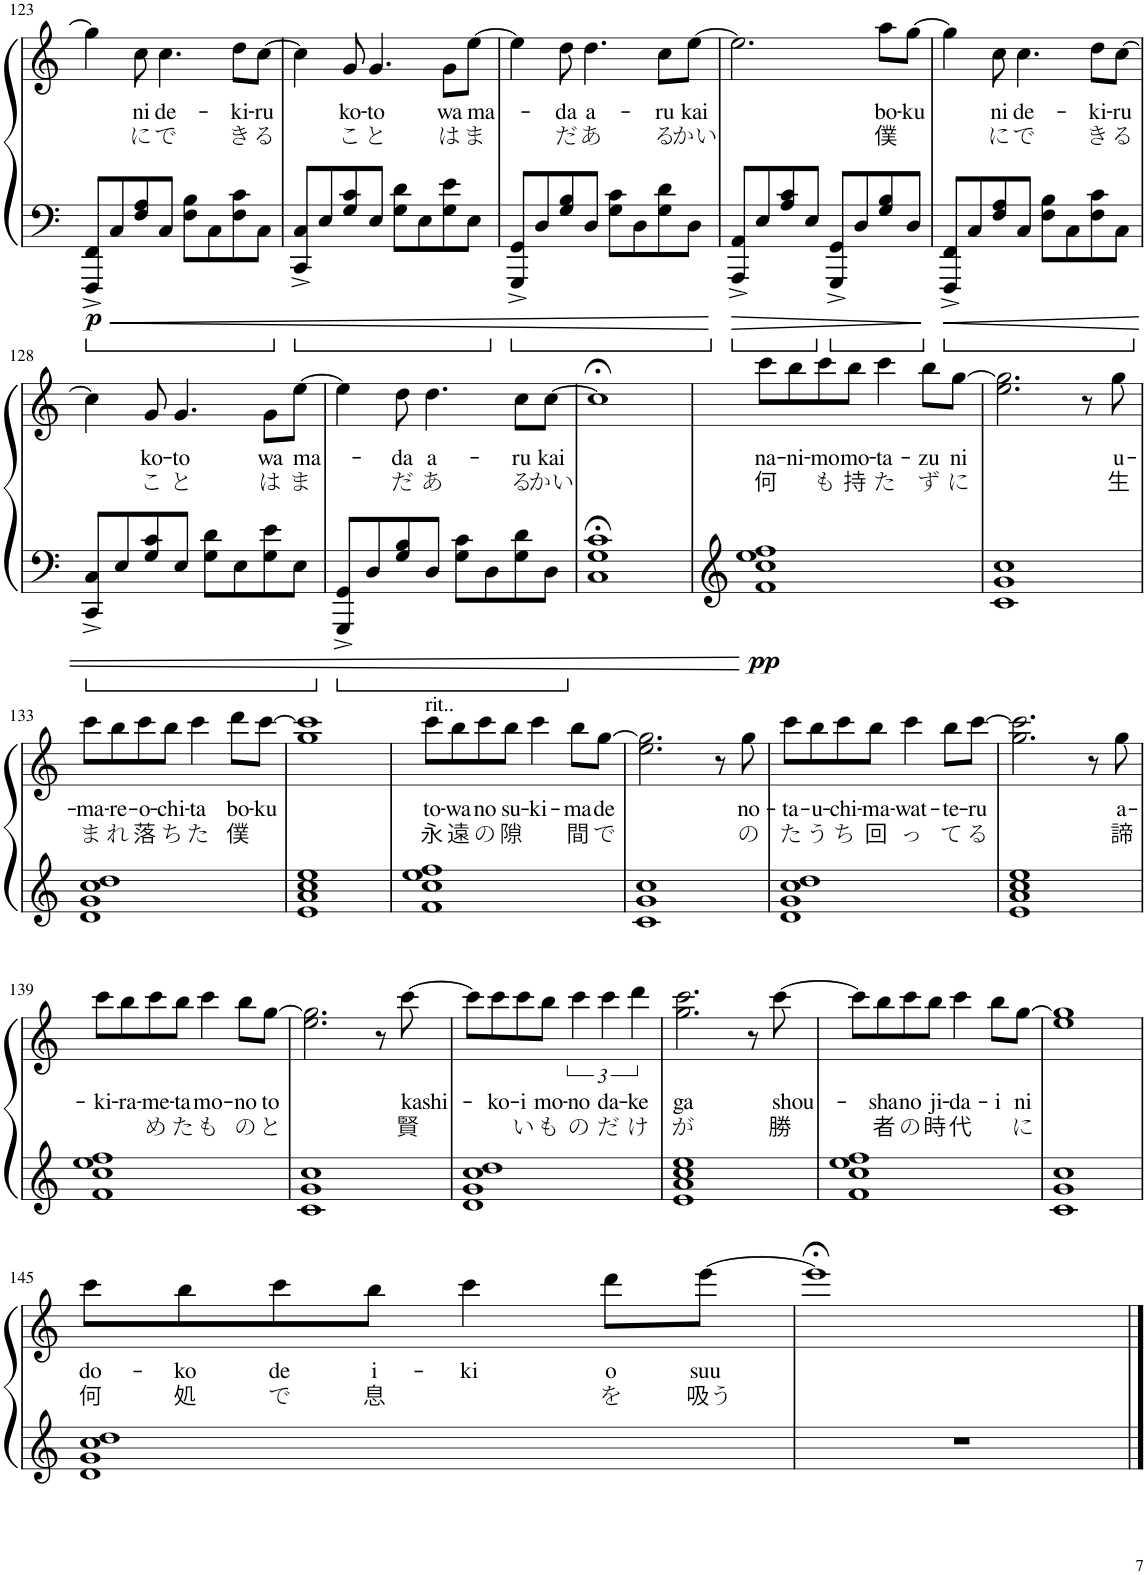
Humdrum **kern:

**kern	**kern	**text	**text	**dynam
*part1	*part1	*part1	*part1	*part1
*staff2	*staff1	*staff1	*staff1	*staff1/2
*I"Piano	*	*	*	*
*I'Pno.	*	*	*	*
!!LO:PB:g=z
*clefF4	*clefG2	*	*	*
*k[]	*k[]	*	*	*
*M4/4	*M4/4	*	*	*
=123	=123	=123	=123	=123
!	!	!	!	!LO:DY:b=2
8FFF/^ 8FF/^L	4gg\]	.	.	p
8C/	.	.	.	.
!	!	!LO:LY:b	!LO:LY:b	!
8F/ 8A/	8cc^\	ni	に	.
!	!	!LO:LY:b	!LO:LY:b	!
8C/J	4.cc^\	de-	で	.
8F\ 8B\L	.	.	.	.
8C\	.	.	.	.
!	!	!LO:LY:b	!LO:LY:b	!
8F\ 8c\	8dd^\L	-ki-	き	.
!	!	!LO:LY:b	!LO:LY:b	!
8C\J	[8cc^\J	-ru	る	.
=124	=124	=124	=124	=124
8CC/^ 8C/^L	4cc\]	.	.	.
8E/	.	.	.	.
!	!	!LO:LY:b	!LO:LY:b	!
8G/ 8c/	8g^/	ko-	こ	.
!	!	!LO:LY:b	!LO:LY:b	!
8E/J	4.g^/	-to	と	.
8G\ 8d\L	.	.	.	.
8E\	.	.	.	.
!	!	!LO:LY:b	!LO:LY:b	!
8G\ 8e\	8g^\L	wa	は	.
!	!	!LO:LY:b	!LO:LY:b	!
8E\J	[8ee^\J	ma-	ま	.
=125	=125	=125	=125	=125
8GGG/^ 8GG/^L	4ee\]	.	.	.
8D/	.	.	.	.
!	!	!LO:LY:b	!LO:LY:b	!
8G/ 8B/	8dd^\	-da	だ	.
!	!	!LO:LY:b	!LO:LY:b	!
8D/J	4.dd^\	a-	あ	.
8G\ 8c\L	.	.	.	.
8D\	.	.	.	.
!	!	!LO:LY:b	!LO:LY:b	!
8G\ 8d\	8cc^\L	-ru	る	.
!	!	!LO:LY:b	!LO:LY:b	!
8D\J	[8ee^\J	kai	かい	.
=126	=126	=126	=126	=126
8AAA/^ 8AA/^L	2.ee\]	.	.	.
8E/	.	.	.	.
8A/ 8c/	.	.	.	.
8E/J	.	.	.	.
8GGG/^ 8GG/^L	.	.	.	.
8D/	.	.	.	.
!	!	!LO:LY:b	!LO:LY:b	!
8G/ 8B/	8aa\L	bo-	僕	.
!	!	!LO:LY:b	!	!
8D/J	[8gg\J	-ku	.	.
=127	=127	=127	=127	=127
8FFF/^ 8FF/^L	4gg\]	.	.	.
8C/	.	.	.	.
!	!	!LO:LY:b	!LO:LY:b	!
8F/ 8A/	8cc\	ni	に	.
!	!	!LO:LY:b	!LO:LY:b	!
8C/J	4.cc\	de-	で	.
8F\ 8B\L	.	.	.	.
8C\	.	.	.	.
!	!	!LO:LY:b	!LO:LY:b	!
8F\ 8c\	8dd\L	-ki-	き	.
!	!	!LO:LY:b	!LO:LY:b	!
8C\J	[8cc\J	-ru	る	.
!!LO:LB:g=z
=128	=128	=128	=128	=128
8CC/^ 8C/^L	4cc\]	.	.	.
8E/	.	.	.	.
!	!	!LO:LY:b	!LO:LY:b	!
8G/ 8c/	8g/	ko-	こ	.
!	!	!LO:LY:b	!LO:LY:b	!
8E/J	4.g/	-to	と	.
8G\ 8d\L	.	.	.	.
8E\	.	.	.	.
!	!	!LO:LY:b	!LO:LY:b	!
8G\ 8e\	8g\L	wa	は	.
!	!	!LO:LY:b	!LO:LY:b	!
8E\J	[8ee\J	ma-	ま	.
=129	=129	=129	=129	=129
8GGG/^ 8GG/^L	4ee\]	.	.	.
8D/	.	.	.	.
!	!	!LO:LY:b	!LO:LY:b	!
8G/ 8B/	8dd\	-da	だ	.
!	!	!LO:LY:b	!LO:LY:b	!
8D/J	4.dd\	a-	あ	.
8G\ 8c\L	.	.	.	.
8D\	.	.	.	.
!	!	!LO:LY:b	!LO:LY:b	!
8G\ 8d\	8cc\L	-ru	る	.
!	!	!LO:LY:b	!LO:LY:b	!
8D\J	[8cc\J	kai	かい	.
=130	=130	=130	=130	=130
1C;< 1G;< 1c;<	1cc;<]	.	.	.
=131	=131	=131	=131	=131
!	!	!LO:LY:b	!LO:LY:b	!LO:DY:b=2
1f 1cc 1ee 1ff	8ccc\L	na-	何	pp
!	!	!LO:LY:b	!	!
.	8bb\	-ni-	.	.
!	!	!LO:LY:b	!LO:LY:b	!
.	8ccc\	-mo	も	.
!	!	!LO:LY:b	!LO:LY:b	!
.	8bb\J	mo-	持	.
!	!	!LO:LY:b	!LO:LY:b	!
.	4ccc\	-ta-	た	.
!	!	!LO:LY:b	!LO:LY:b	!
.	8bb\L	-zu	ず	.
!	!	!LO:LY:b	!LO:LY:b	!
.	[8gg\J	ni	に	.
=132	=132	=132	=132	=132
1c 1g 1cc	2.ee\ 2.gg\]	.	.	.
.	8r	.	.	.
!	!	!LO:LY:b	!LO:LY:b	!
.	8gg\	u-	生	.
!!LO:LB:g=z
=133	=133	=133	=133	=133
!	!	!LO:LY:b	!LO:LY:b	!
1d 1g 1cc 1dd	8ccc\L	-ma-	ま	.
!	!	!LO:LY:b	!LO:LY:b	!
.	8bb\	-re-	れ	.
!	!	!LO:LY:b	!LO:LY:b	!
.	8ccc\	-o-	落	.
!	!	!LO:LY:b	!LO:LY:b	!
.	8bb\J	-chi-	ち	.
!	!	!LO:LY:b	!LO:LY:b	!
.	4ccc\	-ta	た	.
!	!	!LO:LY:b	!LO:LY:b	!
.	8ddd\L	bo-	僕	.
!	!	!LO:LY:b	!	!
.	[8ccc\J	-ku	.	.
=134	=134	=134	=134	=134
1e 1a 1cc 1ee	1gg 1ccc]	.	.	.
=135	=135	=135	=135	=135
!	!LO:TX:a:t=rit..	!	!	!
!	!	!LO:LY:b	!LO:LY:b	!
1f 1cc 1ee 1ff	8ccc\L	to-	永	.
!	!	!LO:LY:b	!LO:LY:b	!
.	8bb\	-wa	遠	.
!	!	!LO:LY:b	!LO:LY:b	!
.	8ccc\	no	の	.
!	!	!LO:LY:b	!LO:LY:b	!
.	8bb\J	su-	隙	.
!	!	!LO:LY:b	!	!
.	4ccc\	-ki-	.	.
!	!	!LO:LY:b	!LO:LY:b	!
.	8bb\L	-ma	間	.
!	!	!LO:LY:b	!LO:LY:b	!
.	[8gg\J	de	で	.
=136	=136	=136	=136	=136
1c 1g 1cc	2.ee\ 2.gg\]	.	.	.
.	8r	.	.	.
!	!	!LO:LY:b	!LO:LY:b	!
.	8gg\	no-	の	.
=137	=137	=137	=137	=137
!	!	!LO:LY:b	!LO:LY:b	!
1d 1g 1cc 1dd	8ccc\L	-ta-	た	.
!	!	!LO:LY:b	!LO:LY:b	!
.	8bb\	-u-	う	.
!	!	!LO:LY:b	!LO:LY:b	!
.	8ccc\	-chi-	ち	.
!	!	!LO:LY:b	!LO:LY:b	!
.	8bb\J	-ma-	回	.
!	!	!LO:LY:b	!LO:LY:b	!
.	4ccc\	-wat-	っ	.
!	!	!LO:LY:b	!LO:LY:b	!
.	8bb\L	-te-	て	.
!	!	!LO:LY:b	!LO:LY:b	!
.	[8ccc\J	-ru	る	.
=138	=138	=138	=138	=138
1e 1a 1cc 1ee	2.gg\ 2.ccc\]	.	.	.
.	8r	.	.	.
!	!	!LO:LY:b	!LO:LY:b	!
.	8gg\	a-	諦	.
!!LO:LB:g=z
=139	=139	=139	=139	=139
!	!	!LO:LY:b	!	!
1f 1cc 1ee 1ff	8ccc\L	-ki-	.	.
!	!	!LO:LY:b	!	!
.	8bb\	-ra-	.	.
!	!	!LO:LY:b	!LO:LY:b	!
.	8ccc\	-me-	め	.
!	!	!LO:LY:b	!LO:LY:b	!
.	8bb\J	-ta	た	.
!	!	!LO:LY:b	!LO:LY:b	!
.	4ccc\	mo-	も	.
!	!	!LO:LY:b	!LO:LY:b	!
.	8bb\L	-no	の	.
!	!	!LO:LY:b	!LO:LY:b	!
.	[8gg\J	to	と	.
=140	=140	=140	=140	=140
1c 1g 1cc	2.ee\ 2.gg\]	.	.	.
.	8r	.	.	.
!	!	!LO:LY:b	!LO:LY:b	!
.	[8ccc\	kashi-	賢	.
=141	=141	=141	=141	=141
1d 1g 1cc 1dd	8ccc\L]	.	.	.
!	!	!LO:LY:b	!	!
.	8ccc\	-ko-	.	.
!	!	!LO:LY:b	!LO:LY:b	!
.	8ccc\	-i	い	.
!	!	!LO:LY:b	!LO:LY:b	!
.	8bb\J	mo-	も	.
!	!	!LO:LY:b	!LO:LY:b	!
.	6ccc\	-no	の	.
!	!	!LO:LY:b	!LO:LY:b	!
.	6ccc\	da-	だ	.
!	!	!LO:LY:b	!LO:LY:b	!
.	6ddd\	-ke	け	.
=142	=142	=142	=142	=142
!	!	!LO:LY:b	!LO:LY:b	!
1e 1a 1cc 1ee	2.gg\ 2.ccc\	ga	が	.
.	8r	.	.	.
!	!	!LO:LY:b	!LO:LY:b	!
.	[8ccc\	shou-	勝	.
=143	=143	=143	=143	=143
1f 1cc 1ee 1ff	8ccc\L]	.	.	.
!	!	!LO:LY:b	!LO:LY:b	!
.	8bb\	-sha	者	.
!	!	!LO:LY:b	!LO:LY:b	!
.	8ccc\	no	の	.
!	!	!LO:LY:b	!LO:LY:b	!
.	8bb\J	ji-	時	.
!	!	!LO:LY:b	!LO:LY:b	!
.	4ccc\	-da-	代	.
!	!	!LO:LY:b	!	!
.	8bb\L	-i	.	.
!	!	!LO:LY:b	!LO:LY:b	!
.	[8gg\J	ni	に	.
=144	=144	=144	=144	=144
1c 1g 1cc	1ee 1gg]	.	.	.
!!LO:LB:g=z
=145	=145	=145	=145	=145
!	!	!LO:LY:b	!LO:LY:b	!
1d 1g 1cc 1dd	8ccc\L	do-	何	.
!	!	!LO:LY:b	!LO:LY:b	!
.	8bb\	-ko	処	.
!	!	!LO:LY:b	!LO:LY:b	!
.	8ccc\	de	で	.
!	!	!LO:LY:b	!LO:LY:b	!
.	8bb\J	i-	息	.
!	!	!LO:LY:b	!	!
.	4ccc\	-ki	.	.
!	!	!LO:LY:b	!LO:LY:b	!
.	8ddd\L	o	を	.
!	!	!LO:LY:b	!LO:LY:b	!
.	[8eee\J	suu	吸う	.
=146	=146	=146	=146	=146
1r	1eee;<]	.	.	.
==	==	==	==	==
*-	*-	*-	*-	*-
